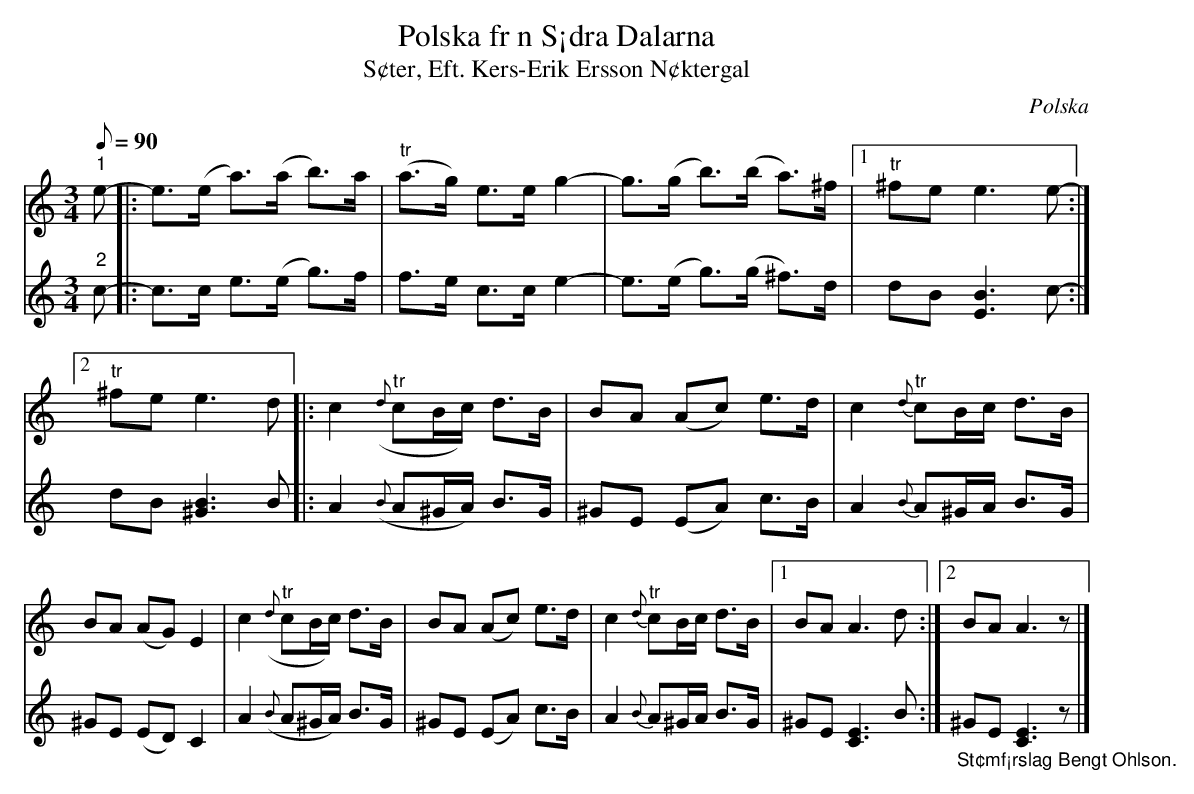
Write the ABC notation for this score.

X:1
T:Polska fr n S¡dra Dalarna
T:S¢ter, Eft. Kers-Erik Ersson N¢ktergal
L:1/8
M:3/4
O:Polska
Q:90
K:none
V:1
"^1" e- [|: e>(e a>)(a b>)a |"^tr" (a>g) e>e g2- | g>(g b>)(b a>)^f |1"^tr" ^fe e3 e- :|]2
"^tr" ^fe e3 d [|: c2({d}"^tr" cB/c/) d>B | BA (Ac) e>d | c2{d}"^tr" cB/c/ d>B | BA (AG) E2 |
c2({d}"^tr" cB/c/) d>B | BA (Ac) e>d | c2{d}"^tr" cB/c/ d>B |1 BA A3 d :|]2 BA A3 z |]
V:2
"^2" c-  [|:  c>c e>(e g>)f  |  f>e c>c e2-  |  e>(e g>)(g ^f>)d  |1  dB [EB]3 c-  :|]2  dB [^GB]3 B  [|:
A2({B} A^G/A/) B>G  |  ^GE (EA) c>B  |  A2{B} A^G/A/ B>G  |  ^GE (ED) C2  |  A2({B} A^G/A/) B>G  |
^GE (EA) c>B  |  A2{B} A^G/A/ B>G  |1  ^GE [CE]3 B  :|]2 "_St¢mf¡rslag Bengt Ohlson." ^GE [CE]3 z  |]
